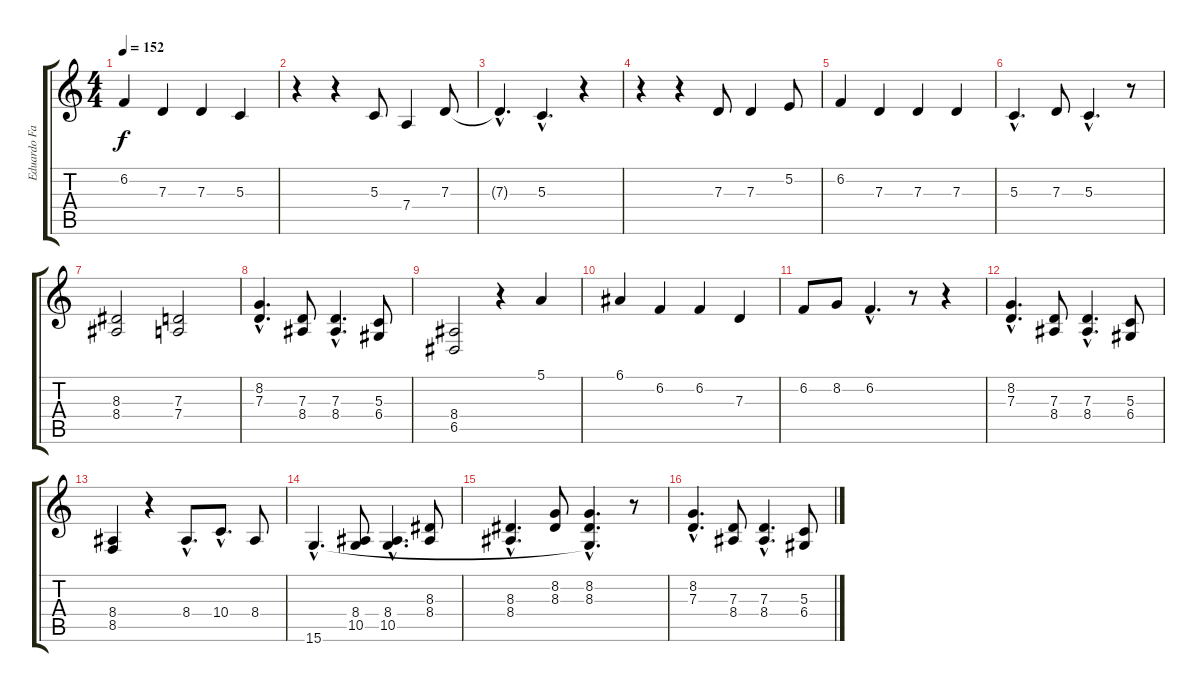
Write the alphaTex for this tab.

\track ("Eduardo Falaschi" "Eduardo Fa") {instrument lead6voice}
\staff {score tabs}
\tuning (E4 B3 G3 D3 A2 E2) {hide}
\ts (4 4)
\tempo 152
\clef g2
\ks c
6.2.4{dy f} 7.3.4 7.3.4 5.3.4 |
r.4 r.4 5.3.8 7.4.4 7.3.8 |
7.3{hac t}.4{d} 5.3{hac}.4{d} r.4 |
r.4 r.4 7.3.8 7.3.4 5.2.8 |
6.2.4 7.3.4 7.3.4 7.3.4 |
5.3{hac}.4{d} 7.3.8 5.3{hac}.4{d} r.8 |
(8.3 8.4).2 (7.3 7.4).2 |
(8.2{hac} 7.3{hac}).4{d} (7.3 8.4).8 (7.3{hac} 8.4{hac}).4{d} (5.3 6.4).8 |
(8.4 6.5).2 r.4 5.1.4 |
6.1.4 6.2.4 6.2.4 7.3.4 |
6.2.8 8.2.8 6.2{hac}.4{d} r.8 r.4 |
(8.2{hac} 7.3{hac}).4{d} (7.3 8.4).8 (7.3{hac} 8.4{hac}).4{d} (5.3 6.4).8 |
(8.4 8.5).4 r.4 8.4{hac}.8{d} 10.4{hac}.8{d} 8.4.8 |
15.6{hac}.4{d} (8.4 10.5).8 (8.4{hac} 10.5{hac}).4{d} (8.3 8.4).8 |
(8.3{hac} 8.4{hac}).4{d} (8.2 8.3).8 (8.2{hac} 8.3{hac} 15.6{hac t}).4{d} r.8 |
(8.2{hac} 7.3{hac}).4{d} (7.3 8.4).8 (7.3{hac} 8.4{hac}).4{d} (5.3 6.4).8
